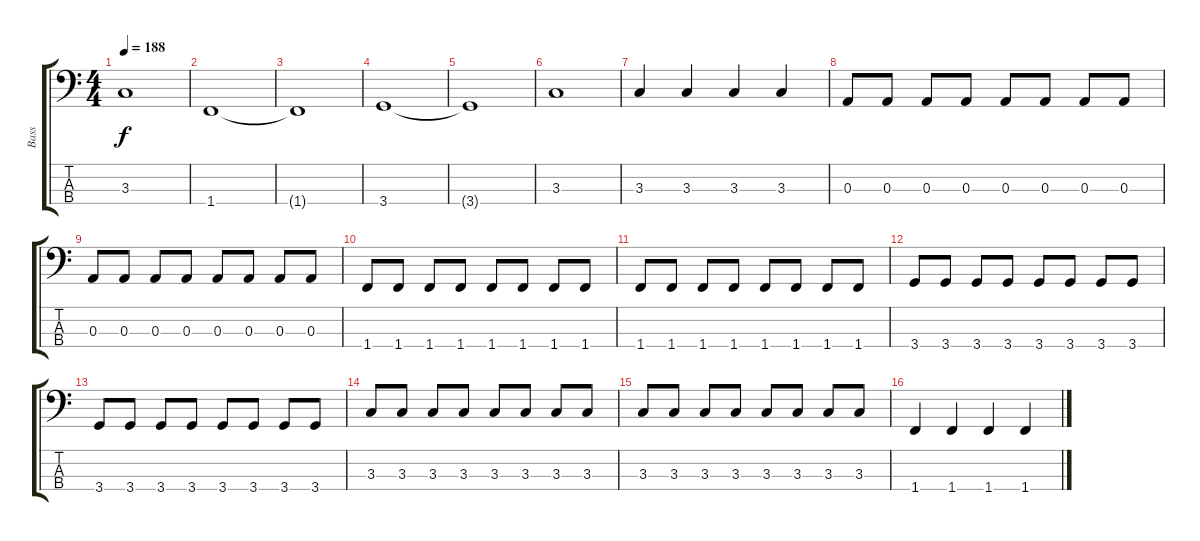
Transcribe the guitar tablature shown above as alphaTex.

\track ("Bass" "Bass") {instrument electricbassfinger}
\staff {score tabs}
\tuning (G2 D2 A1 E1) {hide}
\ts (4 4)
\tempo 188
\clef f4
\ks c
3.3{t}.1{dy f} |
1.4.1 |
1.4{t}.1 |
3.4.1 |
3.4{t}.1 |
3.3.1 |
3.3.4 3.3.4 3.3.4 3.3.4 |
0.3.8 0.3.8 0.3.8 0.3.8 0.3.8 0.3.8 0.3.8 0.3.8 |
0.3.8 0.3.8 0.3.8 0.3.8 0.3.8 0.3.8 0.3.8 0.3.8 |
1.4.8 1.4.8 1.4.8 1.4.8 1.4.8 1.4.8 1.4.8 1.4.8 |
1.4.8 1.4.8 1.4.8 1.4.8 1.4.8 1.4.8 1.4.8 1.4.8 |
3.4.8 3.4.8 3.4.8 3.4.8 3.4.8 3.4.8 3.4.8 3.4.8 |
3.4.8 3.4.8 3.4.8 3.4.8 3.4.8 3.4.8 3.4.8 3.4.8 |
3.3.8 3.3.8 3.3.8 3.3.8 3.3.8 3.3.8 3.3.8 3.3.8 |
3.3.8 3.3.8 3.3.8 3.3.8 3.3.8 3.3.8 3.3.8 3.3.8 |
1.4.4 1.4.4 1.4.4 1.4.4
